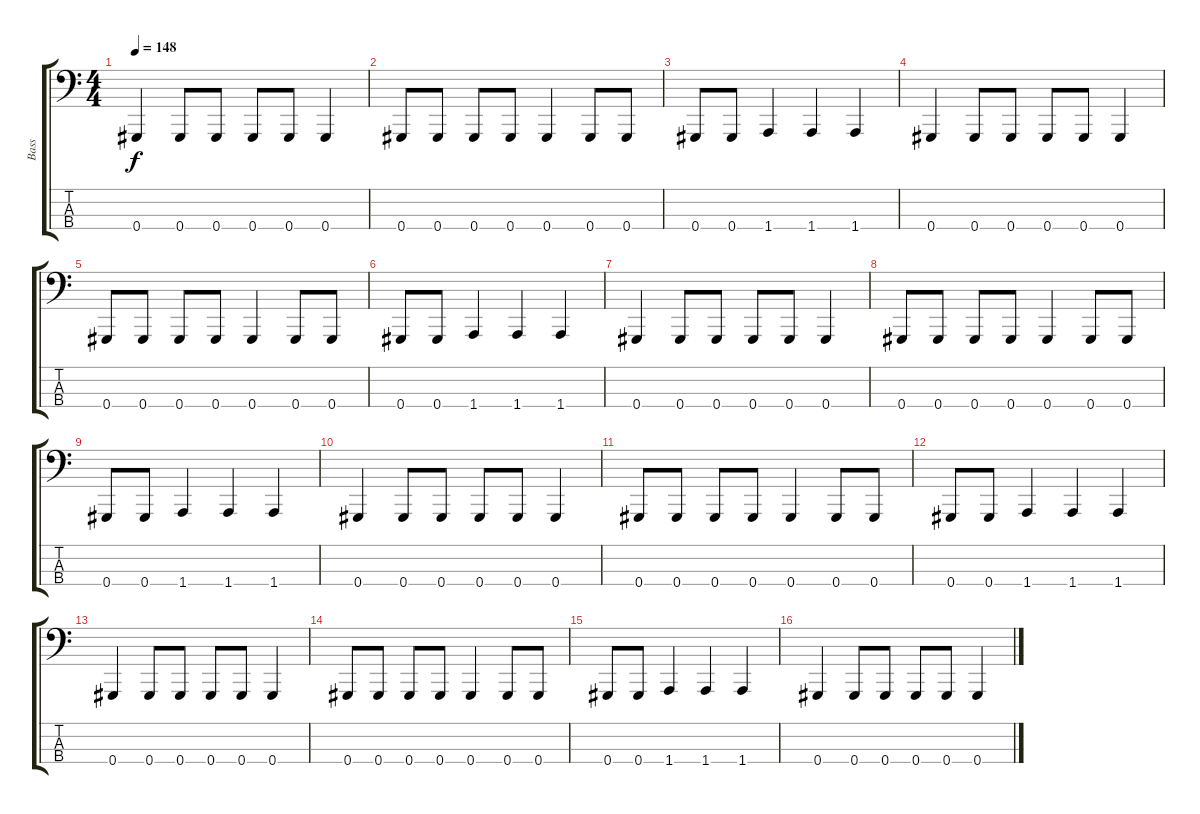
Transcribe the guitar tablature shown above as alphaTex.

\track ("Bass" "Bass") {instrument electricbassfinger}
\staff {score tabs}
\tuning (Db2 Ab1 Eb1 Ab0) {hide}
\ts (4 4)
\tempo 148
\clef f4
\ks c
0.4.4{dy f} 0.4.8 0.4.8 0.4.8 0.4.8 0.4.4 |
0.4.8 0.4.8 0.4.8 0.4.8 0.4.4 0.4.8 0.4.8 |
0.4.8 0.4.8 1.4.4 1.4.4 1.4.4 |
0.4.4 0.4.8 0.4.8 0.4.8 0.4.8 0.4.4 |
0.4.8 0.4.8 0.4.8 0.4.8 0.4.4 0.4.8 0.4.8 |
0.4.8 0.4.8 1.4.4 1.4.4 1.4.4 |
0.4.4 0.4.8 0.4.8 0.4.8 0.4.8 0.4.4 |
0.4.8 0.4.8 0.4.8 0.4.8 0.4.4 0.4.8 0.4.8 |
0.4.8 0.4.8 1.4.4 1.4.4 1.4.4 |
0.4.4 0.4.8 0.4.8 0.4.8 0.4.8 0.4.4 |
0.4.8 0.4.8 0.4.8 0.4.8 0.4.4 0.4.8 0.4.8 |
0.4.8 0.4.8 1.4.4 1.4.4 1.4.4 |
0.4.4 0.4.8 0.4.8 0.4.8 0.4.8 0.4.4 |
0.4.8 0.4.8 0.4.8 0.4.8 0.4.4 0.4.8 0.4.8 |
0.4.8 0.4.8 1.4.4 1.4.4 1.4.4 |
0.4.4 0.4.8 0.4.8 0.4.8 0.4.8 0.4.4
